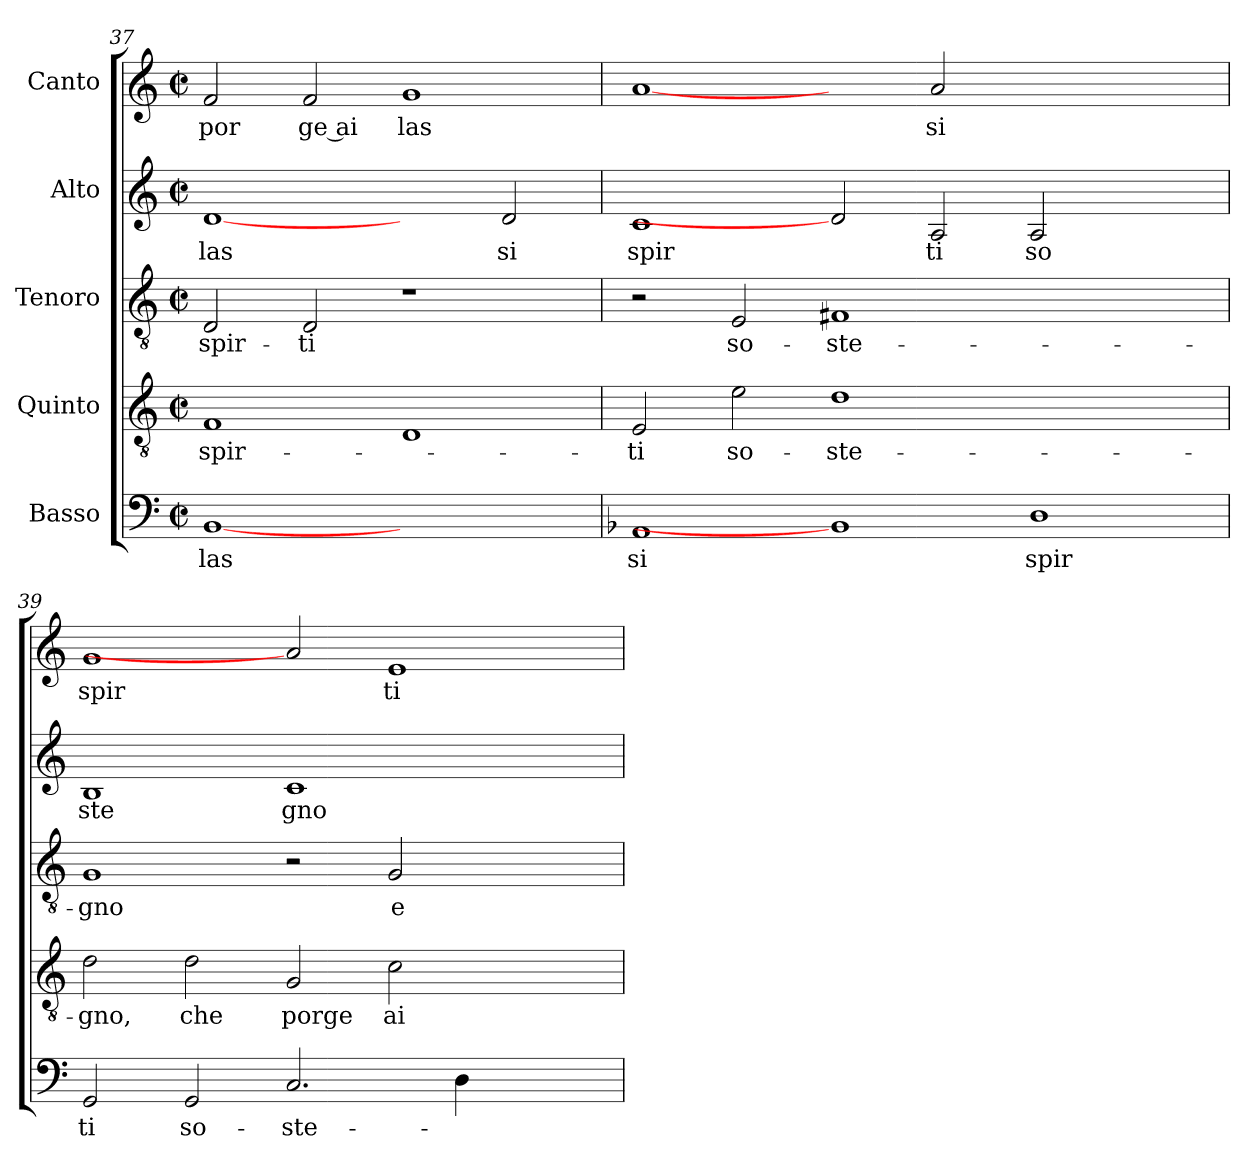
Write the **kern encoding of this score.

**kern	**text	**kern	**text	**kern	**text	**kern	**text	**kern	**text
*part5	*part5	*part4	*part4	*part3	*part3	*part2	*part2	*part1	*part1
*staff5	*staff5	*staff4	*staff4	*staff3	*staff3	*staff2	*staff2	*staff1	*staff1
*I"Basso	*	*I"Quinto	*	*I"Tenoro	*	*I"Alto	*	*I"Canto	*
*clefF4	*	*clefGv2	*	*clefGv2	*	*clefG2	*	*clefG2	*
*	*	*	*	*k[]	*	*	*	*	*
*	*	*	*	*C:	*	*	*	*	*
*M2/2	*	*M2/2	*	*M2/2	*	*M2/2	*	*M2/2	*
*met(c|)	*	*met(c|)	*	*met(c|)	*	*met(c|)	*	*met(c|)	*
=37	=37	=37	=37	=37	=37	=37	=37	=37	=37
!	!LO:LY:b:cj	!	!LO:LY:b	!	!LO:LY:b:cj	!	!LO:LY:b:cj	!	!LO:LY:b:cj
[1BB	las	1F	spir-	2D/	spir-	[1d	las	2f/	por
!	!	!	!	!	!LO:LY:b:cj	!	!	!	!LO:LY:b:rj
.	.	.	.	2D/	-ti	.	.	2f/	ge ai
!	!	!	!	!	!	!	!	!	!LO:LY:b:cj
1ryy	.	1D	.	1r	.	2ryy	.	1g	las
!	!	!	!	!	!	!	!LO:LY:b:cj	!	!
.	.	.	.	.	.	2d/	si	.	.
=38	=38	=38	=38	=38	=38	=38	=38	=38	=38
*k[b-]	*	*	*	*	*	*	*	*	*
*F:	*	*	*	*	*	*	*	*	*
!	!LO:LY:b:cj	!	!LO:LY:b:cj	!	!	!	!LO:LY:b:cj	!	!
1AA	si	2E/	-ti	2r	.	1c	spir	[1a	.
!	!	!	!LO:LY:b:cj	!	!LO:LY:b:cj	!	!	!	!
.	.	2e\	so-	2E/	so-	.	.	.	.
!	!	!	!LO:LY:b:cj	!	!LO:LY:b:cj	!	!	!	!
1BB]	.	1d	-ste-	1F#X	-ste-	2d]	.	2ryy	.
!	!	!	!	!	!	!	!LO:LY:b:cj	!	!LO:LY:b:cj
.	.	.	.	.	.	2A/	ti	2a/	si
!	!LO:LY:b:cj	!	!	!	!	!	!LO:LY:b:cj	!	!
1D	spir	1ryy	.	1ryy	.	2A/	so	1ryy	.
.	.	.	.	.	.	2ryy	.	.	.
!!LO:LB:g=z
=39	=39	=39	=39	=39	=39	=39	=39	=39	=39
*k[]	*	*	*	*	*	*	*	*	*
*C:	*	*	*	*	*	*	*	*	*
!	!LO:LY:b:cj	!	!LO:LY:b:cj	!	!LO:LY:b:cj	!	!LO:LY:b:cj	!	!LO:LY:b:cj
2GG/	ti	2d\	-gno,	1G	-gno	1B	ste	1g	spir
!	!LO:LY:b:cj	!	!LO:LY:b:cj	!	!	!	!	!	!
2GG/	so-	2d\	che	.	.	.	.	.	.
!	!LO:LY:b	!	!LO:LY:b:cj	!	!	!	!LO:LY:b:cj	!	!
2.C/	-ste-	2G/	porge	2r	.	1c	gno	2a]	.
!	!	!	!LO:LY:b	!	!LO:LY:b:cj	!	!	!	!LO:LY:b:cj
.	.	(<2c\	ai	2G/	e	.	.	1e	ti
4D\)	.	.	.	.	.	.	.	.	.
2ryy	.	2ryy	.	2ryy	.	2ryy	.	.	.
=	=	=	=	=	=	=	=	=	=
*-	*-	*-	*-	*-	*-	*-	*-	*-	*-
